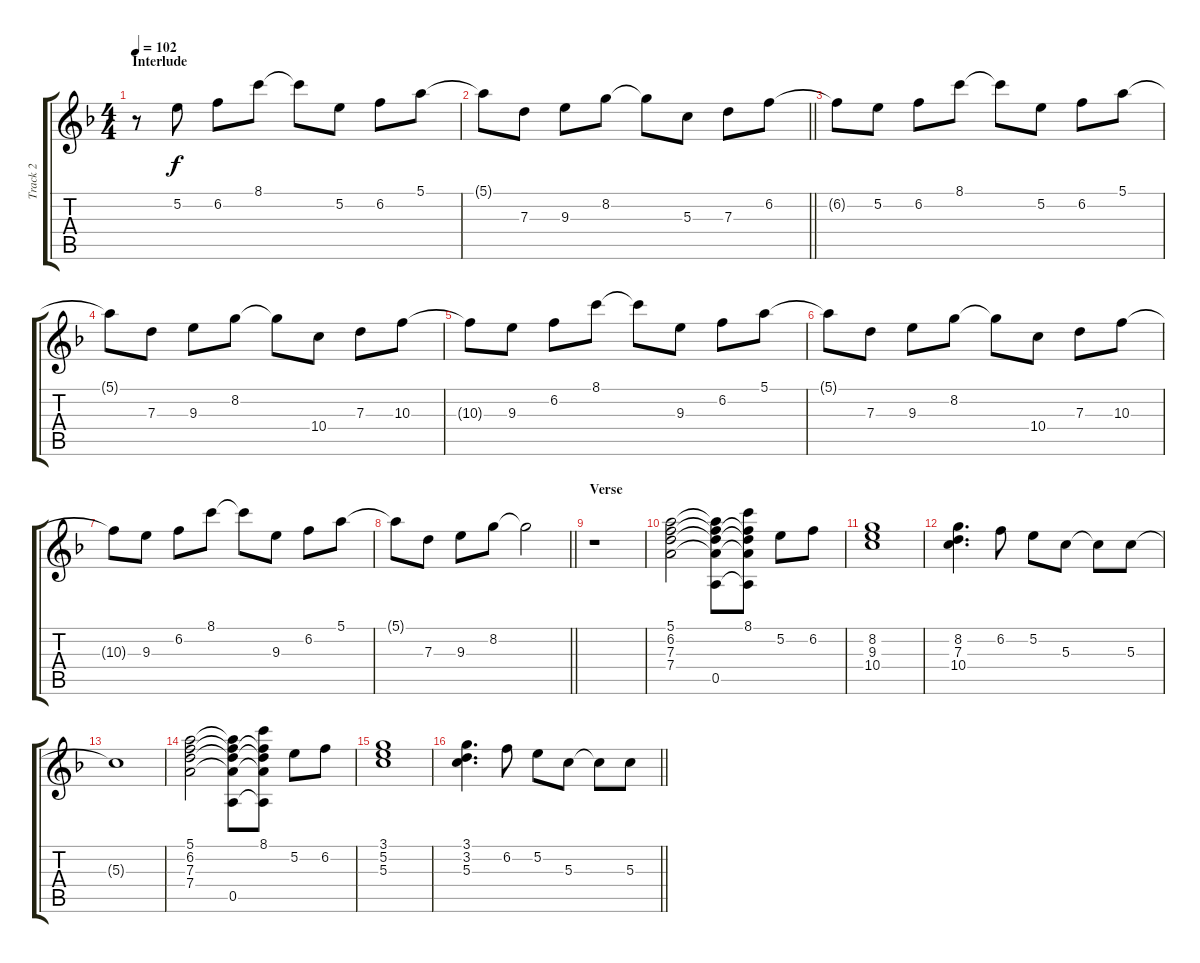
\track ("Track 2" "Track 2") {instrument acousticguitarsteel}
\staff {score tabs}
\tuning (E4 B3 G3 D3 A2 E2) {hide}
\ts (4 4)
\section ("" "Interlude")
\tempo 102
\clef g2
\ks dminor
r.8{dy f} 5.2.8 6.2.8 8.1.8 8.1{t}.8 5.2.8 6.2.8 5.1.8 |
\barLineRight lightlight
5.1{t}.8 7.3.8 9.3.8 8.2.8 8.2{t}.8 5.3.8 7.3.8 6.2.8 |
6.2{t}.8 5.2.8 6.2.8 8.1.8 8.1{t}.8 5.2.8 6.2.8 5.1.8 |
5.1{t}.8 7.3.8 9.3.8 8.2.8 8.2{t}.8 10.4.8 7.3.8 10.3.8 |
10.3{t}.8 9.3.8 6.2.8 8.1.8 8.1{t}.8 9.3.8 6.2.8 5.1.8 |
5.1{t}.8 7.3.8 9.3.8 8.2.8 8.2{t}.8 10.4.8 7.3.8 10.3.8 |
10.3{t}.8 9.3.8 6.2.8 8.1.8 8.1{t}.8 9.3.8 6.2.8 5.1.8 |
\barLineRight lightlight
5.1{t}.8 7.3.8 9.3.8 8.2.8 8.2{t}.2 |
\section ("" "Verse")
r.1 |
(5.1 6.2 7.3 7.4).2 (5.1{t} 6.2{t} 7.3{t} 7.4{t} 0.5).8 (8.1 6.2{t} 7.3{t} 7.4{t} 0.5{t}).8 5.2.8 6.2.8 |
(8.2 9.3 10.4).1 |
(8.2 7.3 10.4).4{d} 6.2.8 5.2.8 5.3.8 5.3{t}.8 5.3.8 |
5.3{t}.1 |
(5.1 6.2 7.3 7.4).2 (5.1{t} 6.2{t} 7.3{t} 7.4{t} 0.5).8 (8.1 6.2{t} 7.3{t} 7.4{t} 0.5{t}).8 5.2.8 6.2.8 |
(3.1 5.2 5.3).1 |
\barLineRight lightlight
(3.1 3.2 5.3).4{d} 6.2.8 5.2.8 5.3.8 5.3{t}.8 5.3.8
